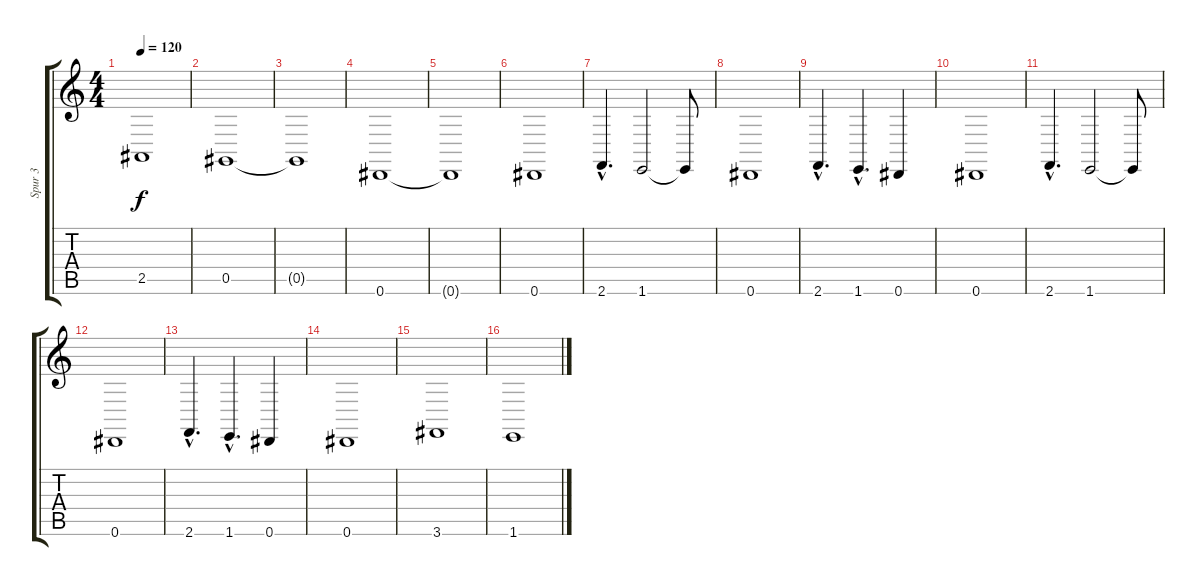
\track ("Spur 3" "Spur 3") {instrument stringensemble1}
\staff {score tabs}
\tuning (Eb4 Bb3 Gb3 Db3 Ab2 Eb2) {hide}
\ts (4 4)
\tempo 120
\clef g2
\ks c
2.5{t}.1{dy f} |
0.5.1 |
0.5{t}.1 |
0.6.1 |
0.6{t}.1 |
0.6.1 |
2.6{hac}.4{d} 1.6.2 1.6{t}.8 |
0.6.1 |
2.6{hac}.4{d} 1.6{hac}.4{d} 0.6.4 |
0.6.1 |
2.6{hac}.4{d} 1.6.2 1.6{t}.8 |
0.6.1 |
2.6{hac}.4{d} 1.6{hac}.4{d} 0.6.4 |
0.6.1 |
3.6.1 |
1.6.1
